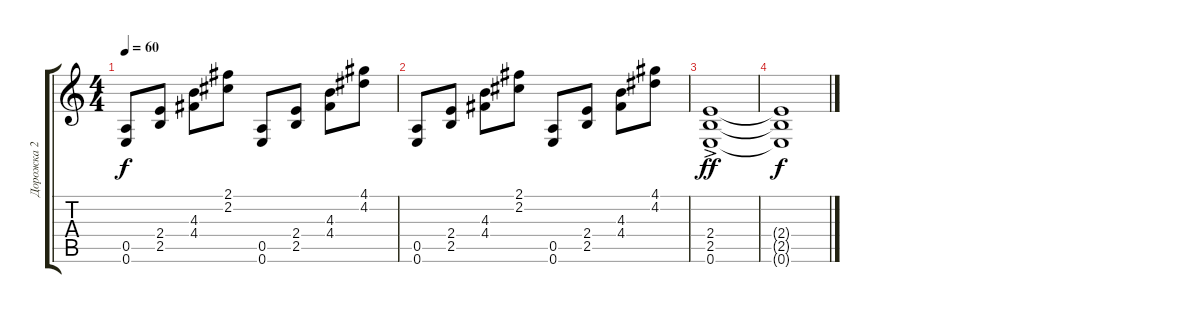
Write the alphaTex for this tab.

\track ("Дорожка 2" "Дорожка 2") {instrument overdrivenguitar}
\staff {score tabs}
\tuning (E4 B3 G3 D3 A2 E2) {hide}
\ts (4 4)
\tempo 60
\clef g2
\ks c
(0.5 0.6).8{dy f} (2.4 2.5).8 (4.3 4.4).8 (2.1 2.2).8 (0.5 0.6).8 (2.4 2.5).8 (4.3 4.4).8 (4.1 4.2).8 |
(0.5 0.6).8 (2.4 2.5).8 (4.3 4.4).8 (2.1 2.2).8 (0.5 0.6).8 (2.4 2.5).8 (4.3 4.4).8 (4.1 4.2).8 |
(2.4{ac} 2.5{ac} 0.6{ac}).1{dy ff} |
(2.4{t} 2.5{t} 0.6{t}).1{dy f}
